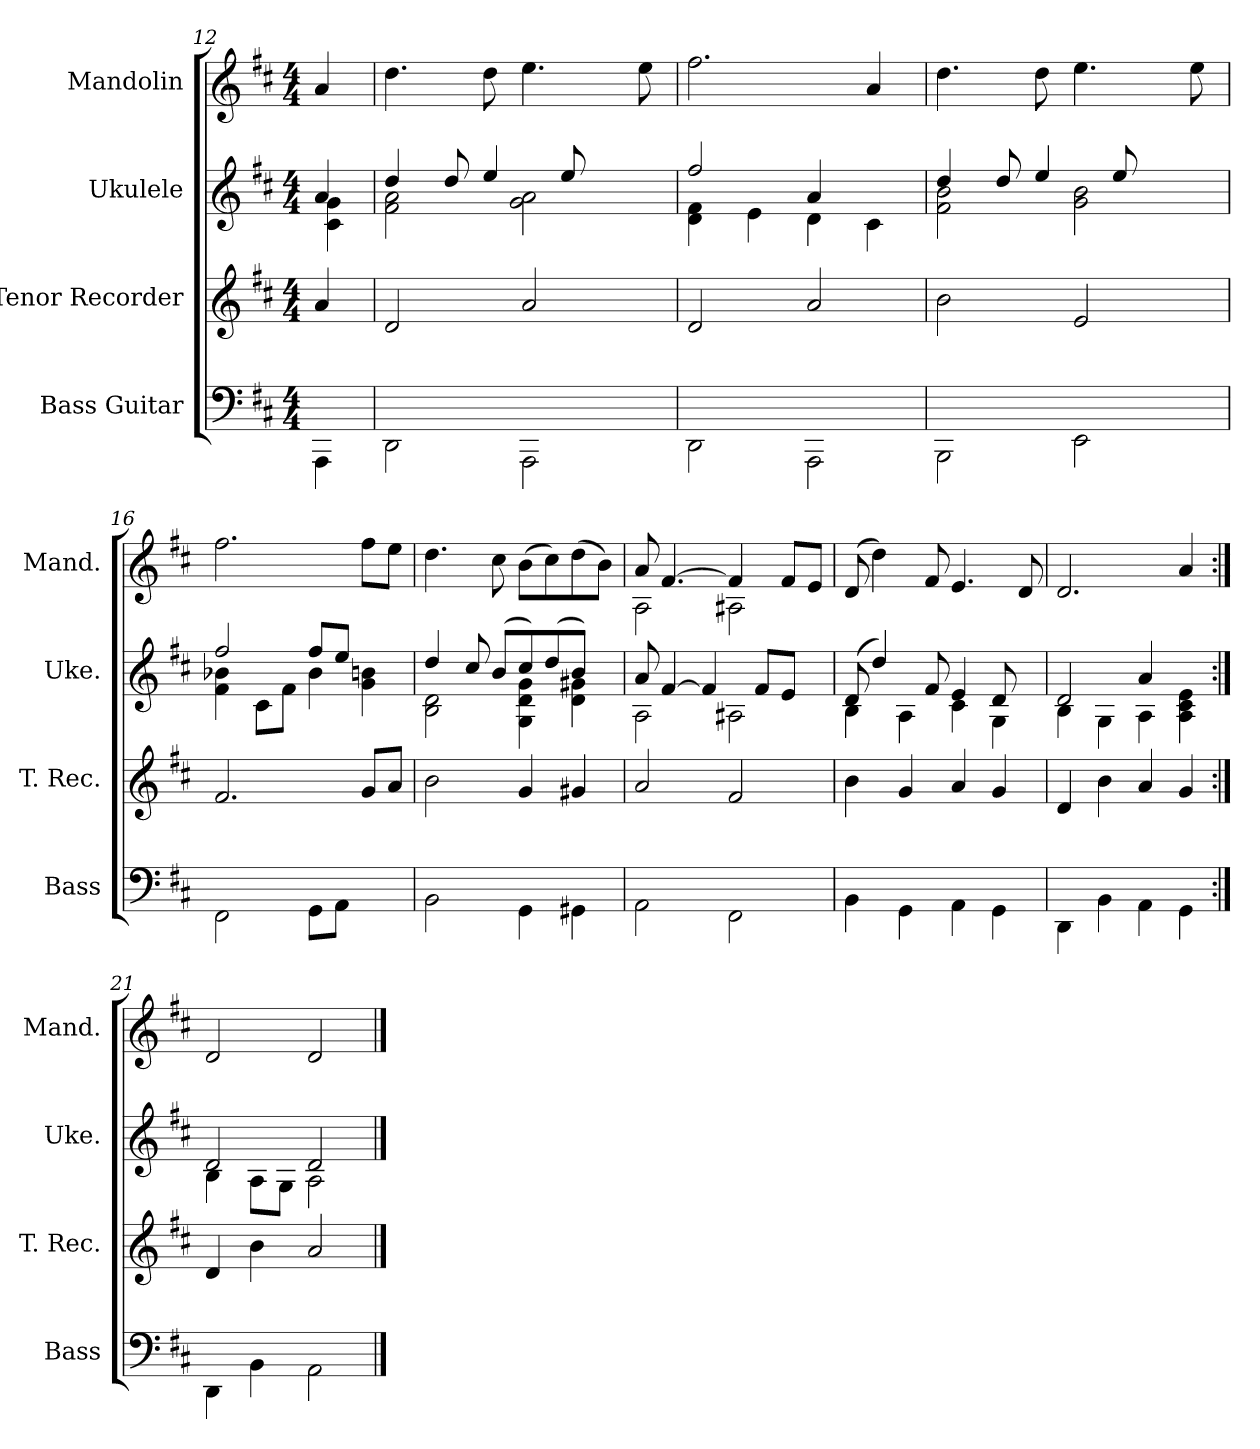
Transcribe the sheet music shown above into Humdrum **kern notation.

**kern	**kern	**kern	**kern
*part4	*part3	*part2	*part1
*staff4	*staff3	*staff2	*staff1
*I"Bass Guitar	*I"Tenor Recorder	*I"Ukulele	*I"Mandolin
*I'Bass	*I'T. Rec.	*I'Uke.	*I'Mand.
*	*clefG2	*	*clefG2
*k[f#c#]	*k[f#c#]	*k[f#c#]	*k[f#c#]
*D:	*D:	*D:	*D:
*M4/4	*M4/4	*M4/4	*M4/4
=12	=12	=12	=12
*	*	*^	*
4AAA\	4a/	4a/	4c#\ 4g\	4a/
=13	=13	=13	=13	=13
2DD\	2d/	4dd/	2f#\ 2a\	4.dd\
.	.	8dd/	.	.
.	.	4ee/	.	8dd\
2AAA\	2a/	.	2g\ 2a\	4.ee\
.	.	8ee/	.	.
.	.	4ryy	.	.
.	.	.	.	8ee\
=14	=14	=14	=14	=14
2DD\	2d/	2ff#/	4d\ 4f#\	2.ff#\
.	.	.	4e\	.
2AAA\	2a/	4a/	4d\	.
.	.	4ryy	4c#\	4a/
=15	=15	=15	=15	=15
2BBB\	2b\	4dd/	2f#\ 2b\	4.dd\
.	.	8dd/	.	.
.	.	4ee/	.	8dd\
2EE\	2e/	.	2g\ 2b\	4.ee\
.	.	8ee/	.	.
.	.	4ryy	.	.
.	.	.	.	8ee\
=16	=16	=16	=16	=16
2FF#\	2.f#/	2ff#/	4f#\ 4b-\	2.ff#\
.	.	.	8c#\L	.
.	.	.	8f#\J	.
8GG\L	.	8ff#/L	4b-\	.
8AA\J	.	8ee/J	.	.
4ryy	8g/L	4ryy	4g\ 4b\	8ff#\L
.	8a/J	.	.	8ee\J
!!LO:PB:g=z
=17	=17	=17	=17	=17
2BB\	2b\	4dd/	2B\ 2d\	4.dd\
.	.	8cc#/	.	.
.	.	(>8b/L	.	8cc#\
4GG\	4g/	8cc#/)	4G\ 4d\ 4g\	(>8b\L
.	.	(>8dd/	.	8cc#\)
4GG#\	4g#X/	8b/J)	4d\ 4g#\	(>8dd\
.	.	8ryy	.	8b\J)
!!LO:LB:g=z
=18	=18	=18	=18	=18
*	*	*	*	*^
2AA\	2a/	8a/	2A\	8a/	2A\
.	.	[4f#/	.	[4.f#/	.
.	.	4f#/]	.	.	.
2FF#\	2f#/	.	2A#\	4f#/]	2A#X\
.	.	8f#/L	.	.	.
.	.	8e/J	.	8f#/L	.
.	.	8ryy	.	8e/J	.
*	*	*	*	*v	*v
=19	=19	=19	=19	=19
4BB\	4b\	(>8d/	4B\	(>8d/
.	.	4dd/)	.	4dd\)
4GG\	4g/	.	4A\	.
.	.	8f#/	.	8f#/
4AA\	4a/	4e/	4c#\	4.e/
4GG\	4g/	8d/	4G\	.
.	.	8ryy	.	8d/
!!LO:LB:g=z
=20	=20	=20	=20	=20
4DD\	4d/	2d/	4B\	2.d/
4BB\	4b\	.	4G\	.
4AA\	4a/	4a/	4A\	.
4GG\	4g/	4ryy	4A\ 4c#\ 4e\	4a/
!!LO:PB:g=z
=21:|!	=21:|!	=21:|!	=21:|!	=21:|!
4DD\	4d/	2d/	4B\	2d/
4BB\	4b\	.	8A\L	.
.	.	.	8G\J	.
2AA\	2a/	2d/	2A\	2d/
*	*	*v	*v	*
==	==	==	==
*-	*-	*-	*-
